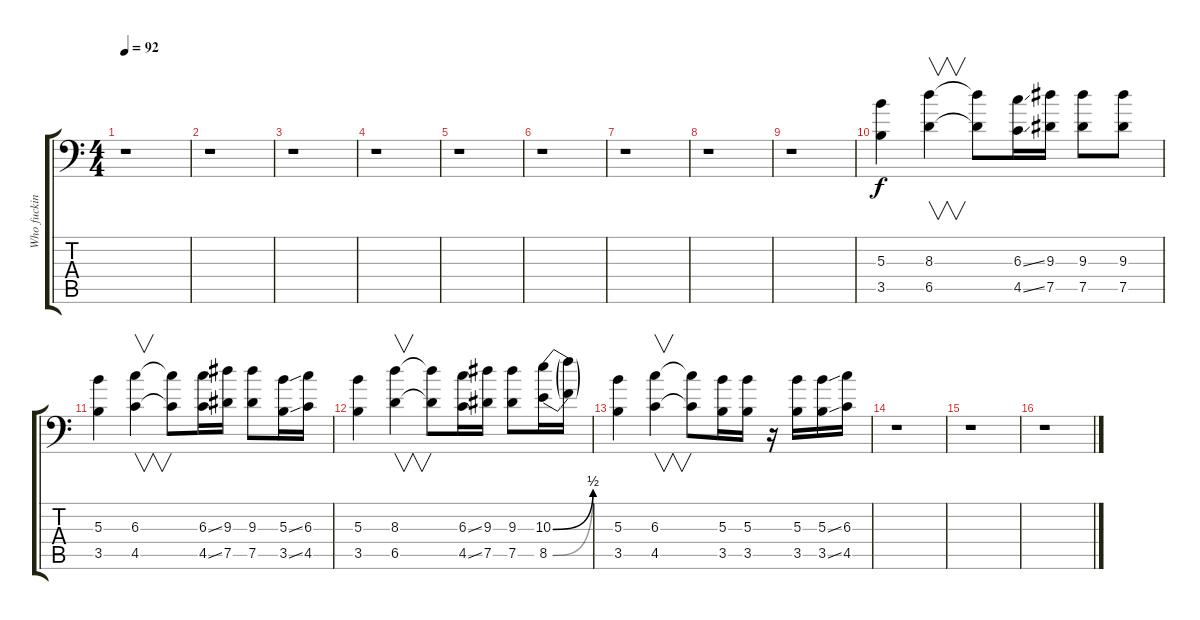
\track ("Who fucking knows - Fills" "Who fuckin") {instrument distortionguitar}
\staff {score tabs}
\tuning (Eb4 Bb3 Gb3 Db3 Ab2 Ab1) {hide}
\ts (4 4)
\tempo 92
\clef f4
\ks c
r.1{dy f} |
r.1 |
r.1 |
r.1 |
r.1 |
r.1 |
r.1 |
r.1 |
r.1 |
(5.3 3.5).4 (8.3 6.5).4{v} (8.3{t} 6.5{t}).8 (6.3{ss} 4.5{ss}).16 (9.3 7.5).16 (9.3 7.5).8 (9.3 7.5).8 |
(5.3 3.5).4 (6.3 4.5).4{v} (6.3{t} 4.5{t}).8 (6.3{ss} 4.5{ss}).16 (9.3 7.5).16 (9.3 7.5).8 (5.3{ss} 3.5{ss}).16 (6.3 4.5).16 |
(5.3 3.5).4 (8.3 6.5).4{v} (8.3{t} 6.5{t}).8 (6.3{ss} 4.5{ss}).16 (9.3 7.5).16 (9.3 7.5).8 (10.3{be (bend 0 0 60 2)} 8.5{be (bend 0 0 60 2)}).16 (10.3{t} 8.5{t}).16 |
(5.3 3.5).4 (6.3 4.5).4{v} (6.3{t} 4.5{t}).8 (5.3 3.5).16 (5.3 3.5).16 r.16 (5.3 3.5).16 (5.3{ss} 3.5{ss}).16 (6.3 4.5).16 |
r.1 |
r.1 |
r.1
